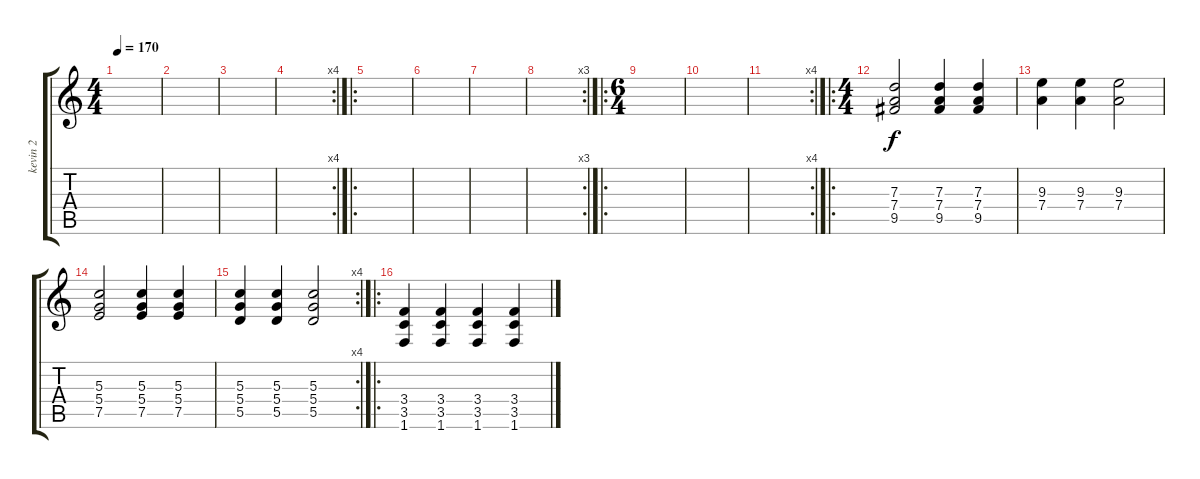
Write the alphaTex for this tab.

\track ("kevin 2" "kevin 2") {instrument distortionguitar}
\staff {score tabs}
\tuning (E4 B3 G3 D3 A2 E2) {hide}
\ts (4 4)
\tempo 170
\clef g2
\ks c
|
|
|
\rc 4
|
\ro
|
|
|
\rc 3
|
\ro
\ts (6 4)
|
|
\rc 4
|
\ro
\ts (4 4)
(7.3 7.4 9.5).2 (7.3 7.4 9.5).4 (7.3 7.4 9.5).4 |
(9.3 7.4).4 (9.3 7.4).4 (9.3 7.4).2 |
(5.3 5.4 7.5).2 (5.3 5.4 7.5).4 (5.3 5.4 7.5).4 |
\rc 4
(5.3 5.4 5.5).4 (5.3 5.4 5.5).4 (5.3 5.4 5.5).2 |
\ro
(3.4 3.5 1.6).4 (3.4 3.5 1.6).4 (3.4 3.5 1.6).4 (3.4 3.5 1.6).4
